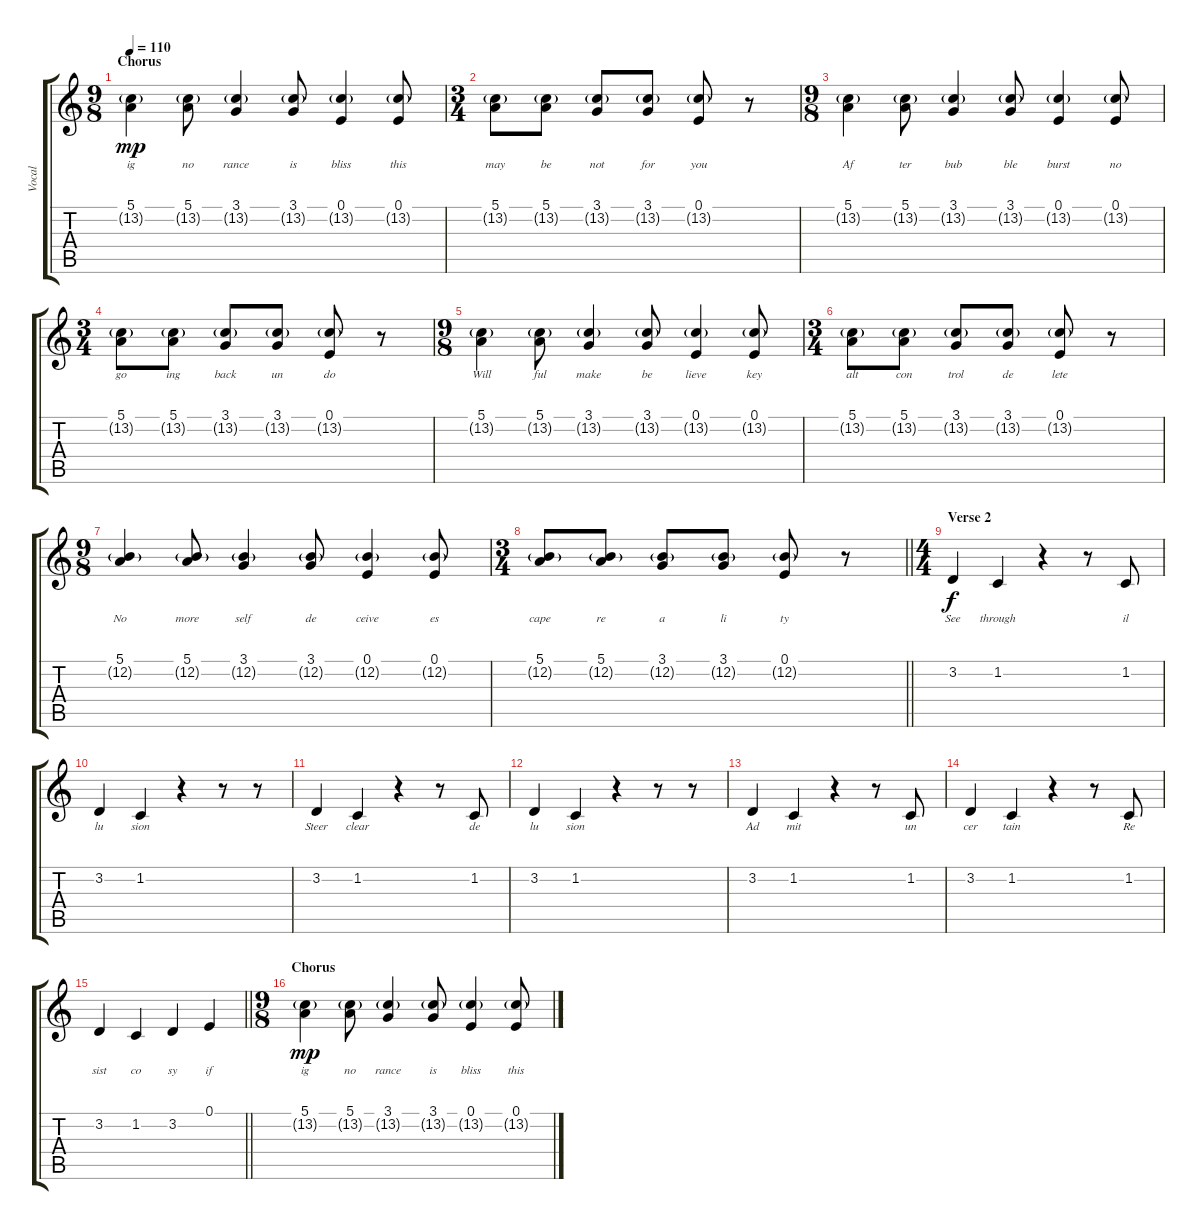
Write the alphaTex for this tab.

\track ("Vocal" "Vocal") {instrument acousticgrandpiano}
\staff {score tabs}
\tuning (E4 B3 G3 D3 A2 E2) {hide}
\ts (9 8)
\section ("" "Chorus")
\tempo 110
\clef g2
\ks c
(5.1 13.2{g}).4{lyrics (0 "ig") lyrics (1 "") lyrics (2 "") lyrics (3 "") lyrics (4 "") dy mp} (5.1 13.2{g}).8{lyrics (0 "no") lyrics (1 "") lyrics (2 "") lyrics (3 "") lyrics (4 "")} (3.1 13.2{g}).4{lyrics (0 "rance") lyrics (1 "") lyrics (2 "") lyrics (3 "") lyrics (4 "")} (3.1 13.2{g}).8{lyrics (0 "is") lyrics (1 "") lyrics (2 "") lyrics (3 "") lyrics (4 "")} (0.1 13.2{g}).4{lyrics (0 "bliss") lyrics (1 "") lyrics (2 "") lyrics (3 "") lyrics (4 "")} (0.1 13.2{g}).8{lyrics (0 "this") lyrics (1 "") lyrics (2 "") lyrics (3 "") lyrics (4 "")} |
\ts (3 4)
(5.1 13.2{g}).8{lyrics (0 "may") lyrics (1 "") lyrics (2 "") lyrics (3 "") lyrics (4 "")} (5.1 13.2{g}).8{lyrics (0 "be") lyrics (1 "") lyrics (2 "") lyrics (3 "") lyrics (4 "")} (3.1 13.2{g}).8{lyrics (0 "not") lyrics (1 "") lyrics (2 "") lyrics (3 "") lyrics (4 "")} (3.1 13.2{g}).8{lyrics (0 "for") lyrics (1 "") lyrics (2 "") lyrics (3 "") lyrics (4 "")} (0.1 13.2{g}).8{lyrics (0 "you") lyrics (1 "") lyrics (2 "") lyrics (3 "") lyrics (4 "")} r.8 |
\ts (9 8)
(5.1 13.2{g}).4{lyrics (0 "Af") lyrics (1 "") lyrics (2 "") lyrics (3 "") lyrics (4 "")} (5.1 13.2{g}).8{lyrics (0 "ter") lyrics (1 "") lyrics (2 "") lyrics (3 "") lyrics (4 "")} (3.1 13.2{g}).4{lyrics (0 "bub") lyrics (1 "") lyrics (2 "") lyrics (3 "") lyrics (4 "")} (3.1 13.2{g}).8{lyrics (0 "ble") lyrics (1 "") lyrics (2 "") lyrics (3 "") lyrics (4 "")} (0.1 13.2{g}).4{lyrics (0 "burst") lyrics (1 "") lyrics (2 "") lyrics (3 "") lyrics (4 "")} (0.1 13.2{g}).8{lyrics (0 "no") lyrics (1 "") lyrics (2 "") lyrics (3 "") lyrics (4 "")} |
\ts (3 4)
(5.1 13.2{g}).8{lyrics (0 "go") lyrics (1 "") lyrics (2 "") lyrics (3 "") lyrics (4 "")} (5.1 13.2{g}).8{lyrics (0 "ing") lyrics (1 "") lyrics (2 "") lyrics (3 "") lyrics (4 "")} (3.1 13.2{g}).8{lyrics (0 "back") lyrics (1 "") lyrics (2 "") lyrics (3 "") lyrics (4 "")} (3.1 13.2{g}).8{lyrics (0 "un") lyrics (1 "") lyrics (2 "") lyrics (3 "") lyrics (4 "")} (0.1 13.2{g}).8{lyrics (0 "do") lyrics (1 "") lyrics (2 "") lyrics (3 "") lyrics (4 "")} r.8 |
\ts (9 8)
(5.1 13.2{g}).4{lyrics (0 "Will") lyrics (1 "") lyrics (2 "") lyrics (3 "") lyrics (4 "")} (5.1 13.2{g}).8{lyrics (0 "ful") lyrics (1 "") lyrics (2 "") lyrics (3 "") lyrics (4 "")} (3.1 13.2{g}).4{lyrics (0 "make") lyrics (1 "") lyrics (2 "") lyrics (3 "") lyrics (4 "")} (3.1 13.2{g}).8{lyrics (0 "be") lyrics (1 "") lyrics (2 "") lyrics (3 "") lyrics (4 "")} (0.1 13.2{g}).4{lyrics (0 "lieve") lyrics (1 "") lyrics (2 "") lyrics (3 "") lyrics (4 "")} (0.1 13.2{g}).8{lyrics (0 "key") lyrics (1 "") lyrics (2 "") lyrics (3 "") lyrics (4 "")} |
\ts (3 4)
(5.1 13.2{g}).8{lyrics (0 "alt") lyrics (1 "") lyrics (2 "") lyrics (3 "") lyrics (4 "")} (5.1 13.2{g}).8{lyrics (0 "con") lyrics (1 "") lyrics (2 "") lyrics (3 "") lyrics (4 "")} (3.1 13.2{g}).8{lyrics (0 "trol") lyrics (1 "") lyrics (2 "") lyrics (3 "") lyrics (4 "")} (3.1 13.2{g}).8{lyrics (0 "de") lyrics (1 "") lyrics (2 "") lyrics (3 "") lyrics (4 "")} (0.1 13.2{g}).8{lyrics (0 "lete") lyrics (1 "") lyrics (2 "") lyrics (3 "") lyrics (4 "")} r.8 |
\ts (9 8)
(5.1 12.2{g}).4{lyrics (0 "No") lyrics (1 "") lyrics (2 "") lyrics (3 "") lyrics (4 "")} (5.1 12.2{g}).8{lyrics (0 "more") lyrics (1 "") lyrics (2 "") lyrics (3 "") lyrics (4 "")} (3.1 12.2{g}).4{lyrics (0 "self") lyrics (1 "") lyrics (2 "") lyrics (3 "") lyrics (4 "")} (3.1 12.2{g}).8{lyrics (0 "de") lyrics (1 "") lyrics (2 "") lyrics (3 "") lyrics (4 "")} (0.1 12.2{g}).4{lyrics (0 "ceive") lyrics (1 "") lyrics (2 "") lyrics (3 "") lyrics (4 "")} (0.1 12.2{g}).8{lyrics (0 "es") lyrics (1 "") lyrics (2 "") lyrics (3 "") lyrics (4 "")} |
\ts (3 4)
\barLineRight lightlight
(5.1 12.2{g}).8{lyrics (0 "cape") lyrics (1 "") lyrics (2 "") lyrics (3 "") lyrics (4 "")} (5.1 12.2{g}).8{lyrics (0 "re") lyrics (1 "") lyrics (2 "") lyrics (3 "") lyrics (4 "")} (3.1 12.2{g}).8{lyrics (0 "a") lyrics (1 "") lyrics (2 "") lyrics (3 "") lyrics (4 "")} (3.1 12.2{g}).8{lyrics (0 "li") lyrics (1 "") lyrics (2 "") lyrics (3 "") lyrics (4 "")} (0.1 12.2{g}).8{lyrics (0 "ty") lyrics (1 "") lyrics (2 "") lyrics (3 "") lyrics (4 "")} r.8 |
\ts (4 4)
\section ("" "Verse 2")
3.2.4{lyrics (0 "See") lyrics (1 "") lyrics (2 "") lyrics (3 "") lyrics (4 "") dy f} 1.2.4{lyrics (0 "through") lyrics (1 "") lyrics (2 "") lyrics (3 "") lyrics (4 "")} r.4 r.8 1.2.8{lyrics (0 "il") lyrics (1 "") lyrics (2 "") lyrics (3 "") lyrics (4 "")} |
3.2.4{lyrics (0 "lu") lyrics (1 "") lyrics (2 "") lyrics (3 "") lyrics (4 "")} 1.2.4{lyrics (0 "sion") lyrics (1 "") lyrics (2 "") lyrics (3 "") lyrics (4 "")} r.4 r.8 r.8 |
3.2.4{lyrics (0 "Steer") lyrics (1 "") lyrics (2 "") lyrics (3 "") lyrics (4 "")} 1.2.4{lyrics (0 "clear") lyrics (1 "") lyrics (2 "") lyrics (3 "") lyrics (4 "")} r.4 r.8 1.2.8{lyrics (0 "de") lyrics (1 "") lyrics (2 "") lyrics (3 "") lyrics (4 "")} |
3.2.4{lyrics (0 "lu") lyrics (1 "") lyrics (2 "") lyrics (3 "") lyrics (4 "")} 1.2.4{lyrics (0 "sion") lyrics (1 "") lyrics (2 "") lyrics (3 "") lyrics (4 "")} r.4 r.8 r.8 |
3.2.4{lyrics (0 "Ad") lyrics (1 "") lyrics (2 "") lyrics (3 "") lyrics (4 "")} 1.2.4{lyrics (0 "mit") lyrics (1 "") lyrics (2 "") lyrics (3 "") lyrics (4 "")} r.4 r.8 1.2.8{lyrics (0 "un") lyrics (1 "") lyrics (2 "") lyrics (3 "") lyrics (4 "")} |
3.2.4{lyrics (0 "cer") lyrics (1 "") lyrics (2 "") lyrics (3 "") lyrics (4 "")} 1.2.4{lyrics (0 "tain") lyrics (1 "") lyrics (2 "") lyrics (3 "") lyrics (4 "")} r.4 r.8 1.2.8{lyrics (0 "Re") lyrics (1 "") lyrics (2 "") lyrics (3 "") lyrics (4 "")} |
\barLineRight lightlight
3.2.4{lyrics (0 "sist") lyrics (1 "") lyrics (2 "") lyrics (3 "") lyrics (4 "")} 1.2.4{lyrics (0 "co") lyrics (1 "") lyrics (2 "") lyrics (3 "") lyrics (4 "")} 3.2.4{lyrics (0 "sy") lyrics (1 "") lyrics (2 "") lyrics (3 "") lyrics (4 "")} 0.1.4{lyrics (0 "if") lyrics (1 "") lyrics (2 "") lyrics (3 "") lyrics (4 "")} |
\ts (9 8)
\section ("" "Chorus")
(5.1 13.2{g}).4{lyrics (0 "ig") lyrics (1 "") lyrics (2 "") lyrics (3 "") lyrics (4 "") dy mp} (5.1 13.2{g}).8{lyrics (0 "no") lyrics (1 "") lyrics (2 "") lyrics (3 "") lyrics (4 "")} (3.1 13.2{g}).4{lyrics (0 "rance") lyrics (1 "") lyrics (2 "") lyrics (3 "") lyrics (4 "")} (3.1 13.2{g}).8{lyrics (0 "is") lyrics (1 "") lyrics (2 "") lyrics (3 "") lyrics (4 "")} (0.1 13.2{g}).4{lyrics (0 "bliss") lyrics (1 "") lyrics (2 "") lyrics (3 "") lyrics (4 "")} (0.1 13.2{g}).8{lyrics (0 "this") lyrics (1 "") lyrics (2 "") lyrics (3 "") lyrics (4 "")}
